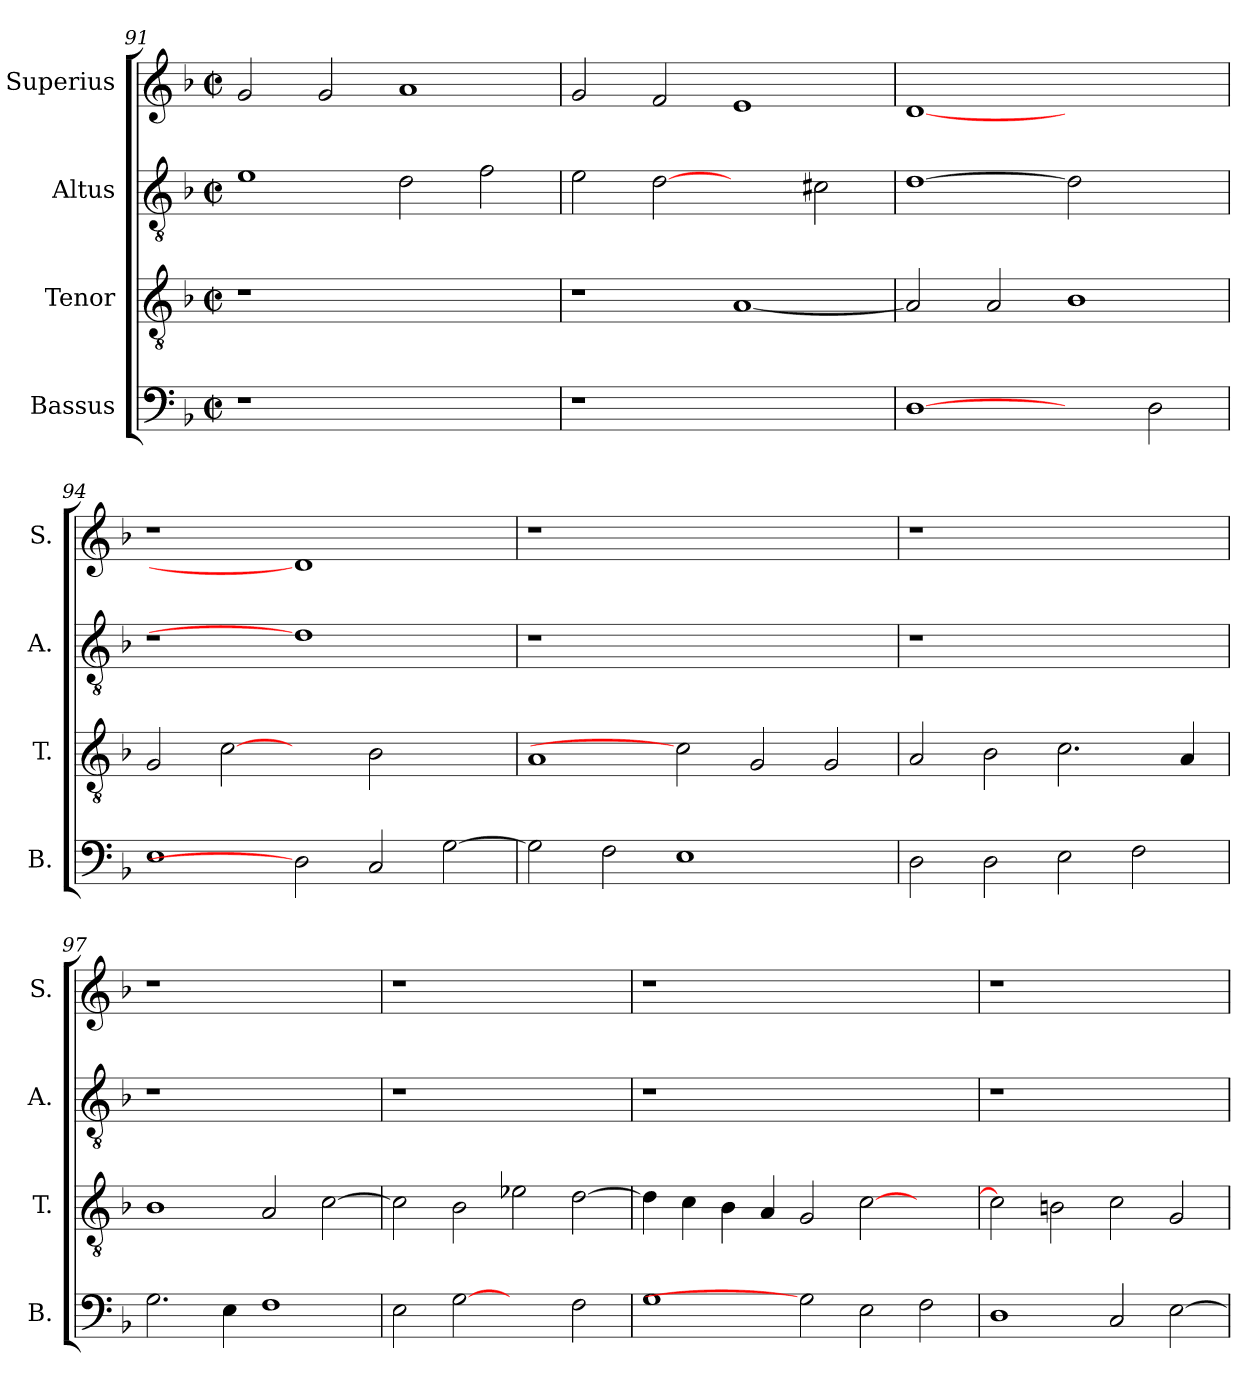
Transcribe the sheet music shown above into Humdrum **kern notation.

**kern	**kern	**kern	**kern
*part4	*part3	*part2	*part1
*staff4	*staff3	*staff2	*staff1
*I"Bassus	*I"Tenor	*I"Altus	*I"Superius
*I'B.	*I'T.	*I'A.	*I'S.
*clefF4	*clefGv2	*clefGv2	*clefG2
*	*ITrd7c12	*ITrd7c12	*
*k[b-]	*k[b-]	*k[b-]	*k[b-]
*F:	*F:	*F:	*F:
*M2/2	*M2/2	*M2/2	*M2/2
*met(c|)	*met(c|)	*met(c|)	*met(c|)
=91	=91	=91	=91
!LO:N:vis=1	!LO:N:vis=1	!	!
1r	1r	1Ei	2gi/
.	.	.	2gi/
1ryy	1ryy	2Di\	1ai
.	.	2Fi\	.
=92	=92	=92	=92
!LO:N:vis=1	!	!	!
1r	1r	2Ei\	2gi/
.	.	[2Di	2fi/
1ryy	[<1AAi	2ryy	1ei
.	.	2C#Xi\	.
=93	=93	=93	=93
[1Di	2AAi/]	[1Di	[1di
.	2AAi/	.	.
2ryy	1BB-i	2Di]	1ryy
2Di\	.	2ryy	.
=94	=94	=94	=94
!	!	!LO:N:vis=1	!LO:N:vis=1
1Ei	2GGi/	1r	1r
.	[2Ci	.	.
2Di]	2ryy	1Di]	1di]
2Ci/	2BB-i\	.	.
[>2Gi\	2ryy	2ryy	2ryy
!!LO:PB:g=z
=95	=95	=95	=95
!	!	!LO:N:vis=1	!LO:N:vis=1
2Gi\]	1AAi	1r	1r
2Fi\	.	.	.
1Ei	2Ci]	1.ryy	1.ryy
.	2GGi/	.	.
2ryy	2GGi/	.	.
=96	=96	=96	=96
!	!	!LO:N:vis=1	!LO:N:vis=1
2Di\	2AAi/	1r	1r
2Di\	2BB-i\	.	.
2Ei\	2.Ci\	1ryy	1ryy
2Fi\	.	.	.
.	4AAi/	.	.
=97	=97	=97	=97
!	!	!LO:N:vis=1	!LO:N:vis=1
2.Gi\	1BB-i	1r	1r
4Ei\	.	.	.
1Fi	2AAi/	1ryy	1ryy
.	[>2Ci\	.	.
=98	=98	=98	=98
!	!	!LO:N:vis=1	!LO:N:vis=1
2Ei\	2Ci\]	1r	1r
[2Gi	2BB-i\	.	.
2ryy	2E-Xi\	1ryy	1ryy
2Fi\	[>2Di\	.	.
=99	=99	=99	=99
!	!	!LO:N:vis=1	!LO:N:vis=1
1Gi	4Di\]	1r	1r
.	4Ci\	.	.
.	4BB-i\	.	.
.	4AAi/	.	.
2Gi]	2GGi/	1.ryy	1.ryy
2Ei\	[>2Ci\	.	.
2Fi\	2ryy	.	.
!!LO:LB:g=z
=100	=100	=100	=100
!	!	!LO:N:vis=1	!LO:N:vis=1
1Di	2Ci\]	1r	1r
.	2BBni\	.	.
2Ci/	2Ci\	1ryy	1ryy
[>2Ei\	2GGi/	.	.
=	=	=	=
*-	*-	*-	*-
